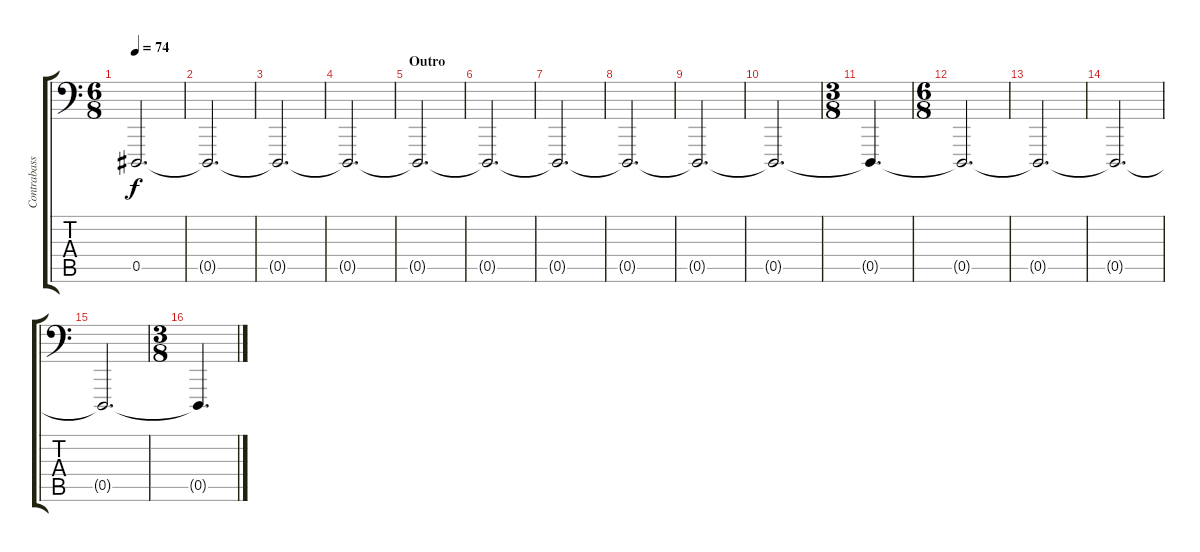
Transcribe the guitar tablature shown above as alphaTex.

\track ("Contrabass Section (SF Symphony)" "Contrabass") {instrument stringensemble1}
\staff {score tabs}
\tuning (B2 Gb2 Db2 Ab1 Eb1 Bb0) {hide}
\ts (6 8)
\tempo 74
\clef f4
\ks c
0.5{t}.2{d dy f} |
0.5{t}.2{d} |
0.5{t}.2{d} |
0.5{t}.2{d} |
\section ("" "Outro")
0.5{t}.2{d} |
0.5{t}.2{d} |
0.5{t}.2{d} |
0.5{t}.2{d} |
0.5{t}.2{d} |
0.5{t}.2{d} |
\ts (3 8)
0.5{t}.4{d} |
\ts (6 8)
0.5{t}.2{d} |
0.5{t}.2{d} |
0.5{t}.2{d} |
0.5{t}.2{d} |
\ts (3 8)
0.5{t}.4{d}
